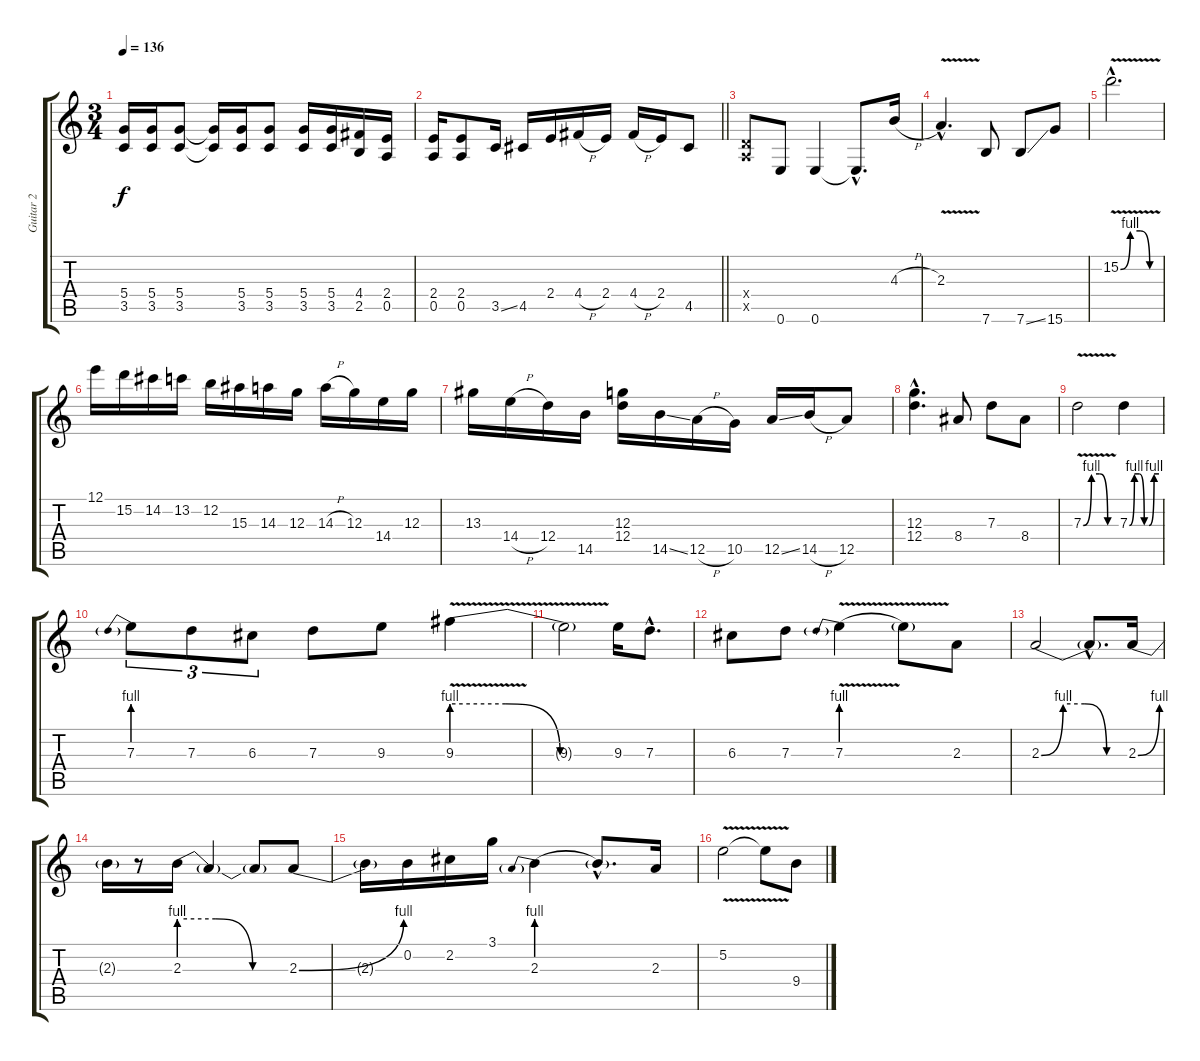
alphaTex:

\track ("Guitar 2" "Guitar 2") {instrument overdrivenguitar}
\staff {score tabs}
\tuning (E4 B3 G3 D3 A2 E2) {hide}
\ts (3 4)
\tempo 136
\clef g2
\ks c
(5.4 3.5).16{dy f} (5.4 3.5).16 (5.4 3.5).8 (5.4{t} 3.5{t}).16 (5.4 3.5).16 (5.4 3.5).8 (5.4 3.5).16 (5.4 3.5).16 (4.4 2.5).16 (2.4 0.5).16 |
\barLineRight lightlight
(2.4 0.5).16 (2.4 0.5).8 3.5{ss}.16 4.5.16 2.4.16 4.4{h}.16 2.4.16 4.4{h}.16 2.4.16 4.5.8 |
(0.4{x} 0.5{x}).8{volume 14 balance 8} 0.6.8 0.6.4 0.6{hac t}.8{d} 4.3{h}.16 |
2.3{v hac}.4{d} 7.6.8 7.6{ss}.8 15.6.8 |
15.2{be (custom 0 0 15 4 30 4 45 0 60 0) v hac}.2{d} |
12.1.16 15.2.16 14.2.16 13.2.16 12.2.16 15.3.16 14.3.16 12.3.16 14.3{h}.16 12.3.16 14.4.16 12.3.16 |
13.3.16 14.4{h}.16 12.4.16 14.5.16 (12.3 12.4).16 14.5{ss}.16 12.5{h}.16 10.5.16 12.5{ss}.16 14.5{h}.16 12.5.8 |
(12.3{hac} 12.4{hac}).4{d} 8.4.8 7.3.8 8.4.8 |
7.3{be (custom 0 0 15 4 30 4 45 0 60 0) v}.2 7.3{be (custom 0 0 10 4 20 4 30 0 40 0 50 4 60 4)}.4 |
7.3{be (prebend 0 4 60 4)}.8{tu (3 2)} 7.3.8{tu (3 2)} 6.3.8{tu (3 2)} 7.3.8 9.3.8 9.3{be (custom 0 4 20 4 40 0 60 0) v}.4 |
9.3{t}.2 9.3.16 7.3{hac}.8{d} |
6.3.8 7.3.8 7.3{be (prebend 0 4 60 4) v}.4 7.3{t}.8 2.3.8 |
2.3{be (custom 0 0 15 4 30 4 45 0 60 0)}.2 2.3{hac t}.8{d} 2.3{be (bend 0 0 60 4)}.16 |
2.3{t}.16 r.8 2.3{be (custom 0 4 20 4 40 0 60 0)}.16 2.3{t}.4 2.3{t}.8 2.3{be (bend 0 0 60 4)}.8 |
2.3{t}.16 0.2.16 2.2.16 3.1.16 2.3{be (prebend 0 4 60 4)}.4 2.3{hac t}.8{d} 2.3.16 |
5.2{v}.2 5.2{t}.8 9.4.8
